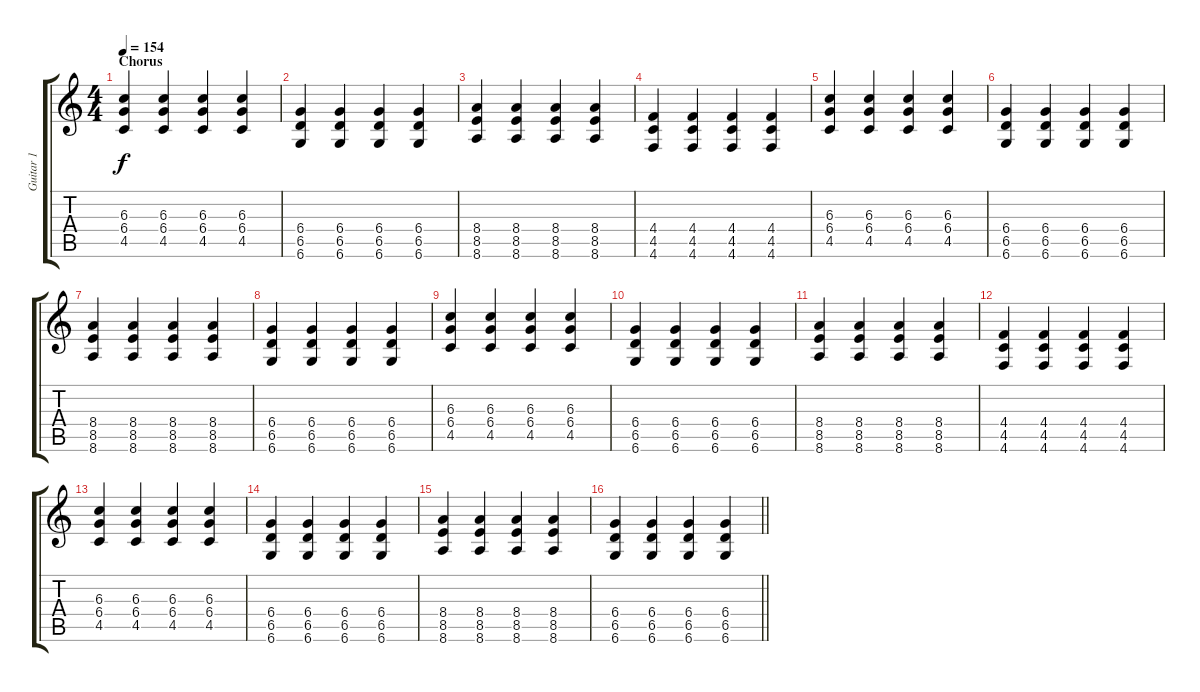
\track ("Guitar 1" "Guitar 1") {instrument distortionguitar}
\staff {score tabs}
\tuning (Eb4 Bb3 Gb3 Db3 Ab2 Db2) {hide}
\ts (4 4)
\section ("" "Chorus")
\tempo 154
\clef g2
\ks c
(6.3 6.4 4.5).4{dy f instrument distortionguitar} (6.3 6.4 4.5).4 (6.3 6.4 4.5).4 (6.3 6.4 4.5).4 |
(6.4 6.5 6.6).4 (6.4 6.5 6.6).4 (6.4 6.5 6.6).4 (6.4 6.5 6.6).4 |
(8.4 8.5 8.6).4 (8.4 8.5 8.6).4 (8.4 8.5 8.6).4 (8.4 8.5 8.6).4 |
(4.4 4.5 4.6).4 (4.4 4.5 4.6).4 (4.4 4.5 4.6).4 (4.4 4.5 4.6).4 |
(6.3 6.4 4.5).4 (6.3 6.4 4.5).4 (6.3 6.4 4.5).4 (6.3 6.4 4.5).4 |
(6.4 6.5 6.6).4 (6.4 6.5 6.6).4 (6.4 6.5 6.6).4 (6.4 6.5 6.6).4 |
(8.4 8.5 8.6).4 (8.4 8.5 8.6).4 (8.4 8.5 8.6).4 (8.4 8.5 8.6).4 |
(6.4 6.5 6.6).4 (6.4 6.5 6.6).4 (6.4 6.5 6.6).4 (6.4 6.5 6.6).4 |
(6.3 6.4 4.5).4 (6.3 6.4 4.5).4 (6.3 6.4 4.5).4 (6.3 6.4 4.5).4 |
(6.4 6.5 6.6).4 (6.4 6.5 6.6).4 (6.4 6.5 6.6).4 (6.4 6.5 6.6).4 |
(8.4 8.5 8.6).4 (8.4 8.5 8.6).4 (8.4 8.5 8.6).4 (8.4 8.5 8.6).4 |
(4.4 4.5 4.6).4 (4.4 4.5 4.6).4 (4.4 4.5 4.6).4 (4.4 4.5 4.6).4 |
(6.3 6.4 4.5).4 (6.3 6.4 4.5).4 (6.3 6.4 4.5).4 (6.3 6.4 4.5).4 |
(6.4 6.5 6.6).4 (6.4 6.5 6.6).4 (6.4 6.5 6.6).4 (6.4 6.5 6.6).4 |
(8.4 8.5 8.6).4 (8.4 8.5 8.6).4 (8.4 8.5 8.6).4 (8.4 8.5 8.6).4 |
\barLineRight lightlight
(6.4 6.5 6.6).4 (6.4 6.5 6.6).4 (6.4 6.5 6.6).4 (6.4 6.5 6.6).4
